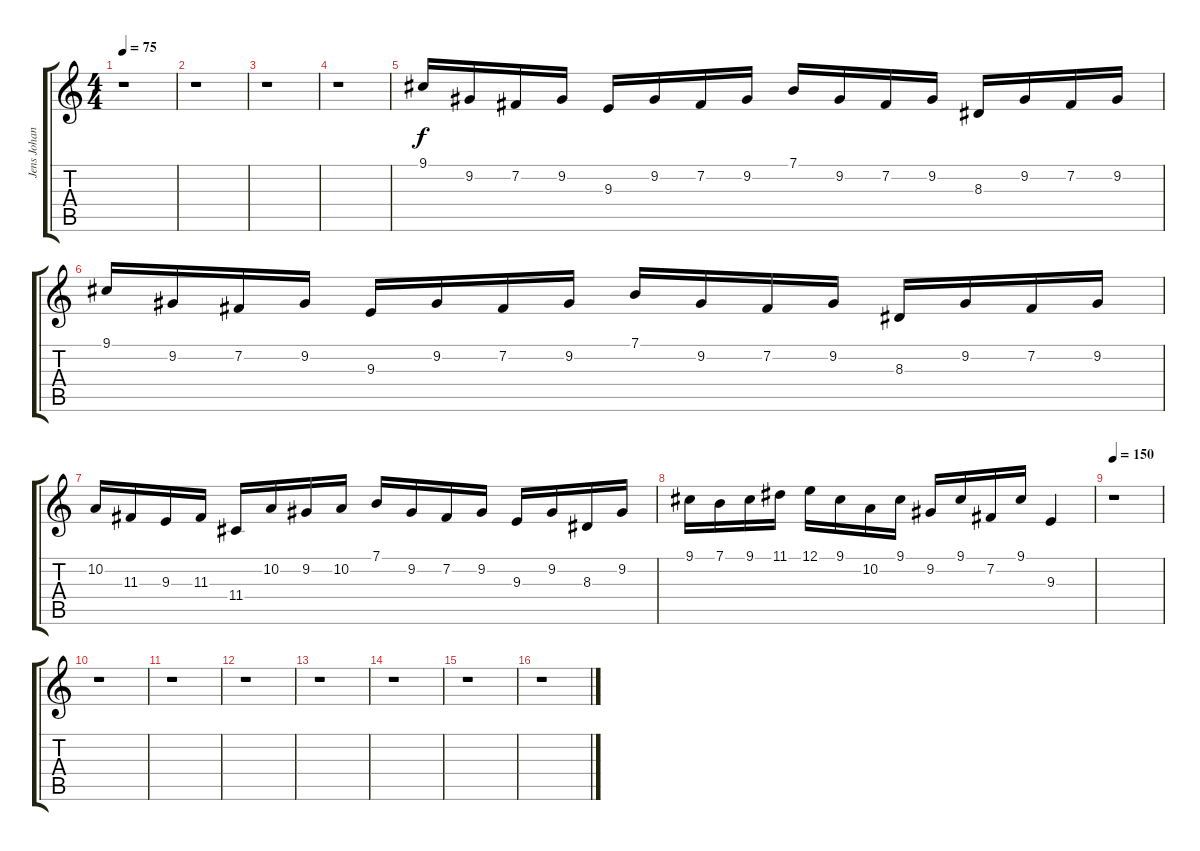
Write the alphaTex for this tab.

\track ("Jens Johansson" "Jens Johan") {instrument drawbarorgan}
\staff {score tabs}
\tuning (E4 B3 G3 D3 A2 E2) {hide}
\ts (4 4)
\tempo 75
\clef g2
\ks c
r.1{dy f} |
r.1 |
r.1 |
r.1 |
9.1.16 9.2.16 7.2.16 9.2.16 9.3.16 9.2.16 7.2.16 9.2.16 7.1.16 9.2.16 7.2.16 9.2.16 8.3.16 9.2.16 7.2.16 9.2.16 |
9.1.16 9.2.16 7.2.16 9.2.16 9.3.16 9.2.16 7.2.16 9.2.16 7.1.16 9.2.16 7.2.16 9.2.16 8.3.16 9.2.16 7.2.16 9.2.16 |
10.2.16 11.3.16 9.3.16 11.3.16 11.4.16 10.2.16 9.2.16 10.2.16 7.1.16 9.2.16 7.2.16 9.2.16 9.3.16 9.2.16 8.3.16 9.2.16 |
9.1.16 7.1.16 9.1.16 11.1.16 12.1.16 9.1.16 10.2.16 9.1.16 9.2.16 9.1.16 7.2.16 9.1.16 9.3.4 |
\tempo 150
r.1 |
r.1 |
r.1 |
r.1 |
r.1 |
r.1 |
r.1 |
r.1
